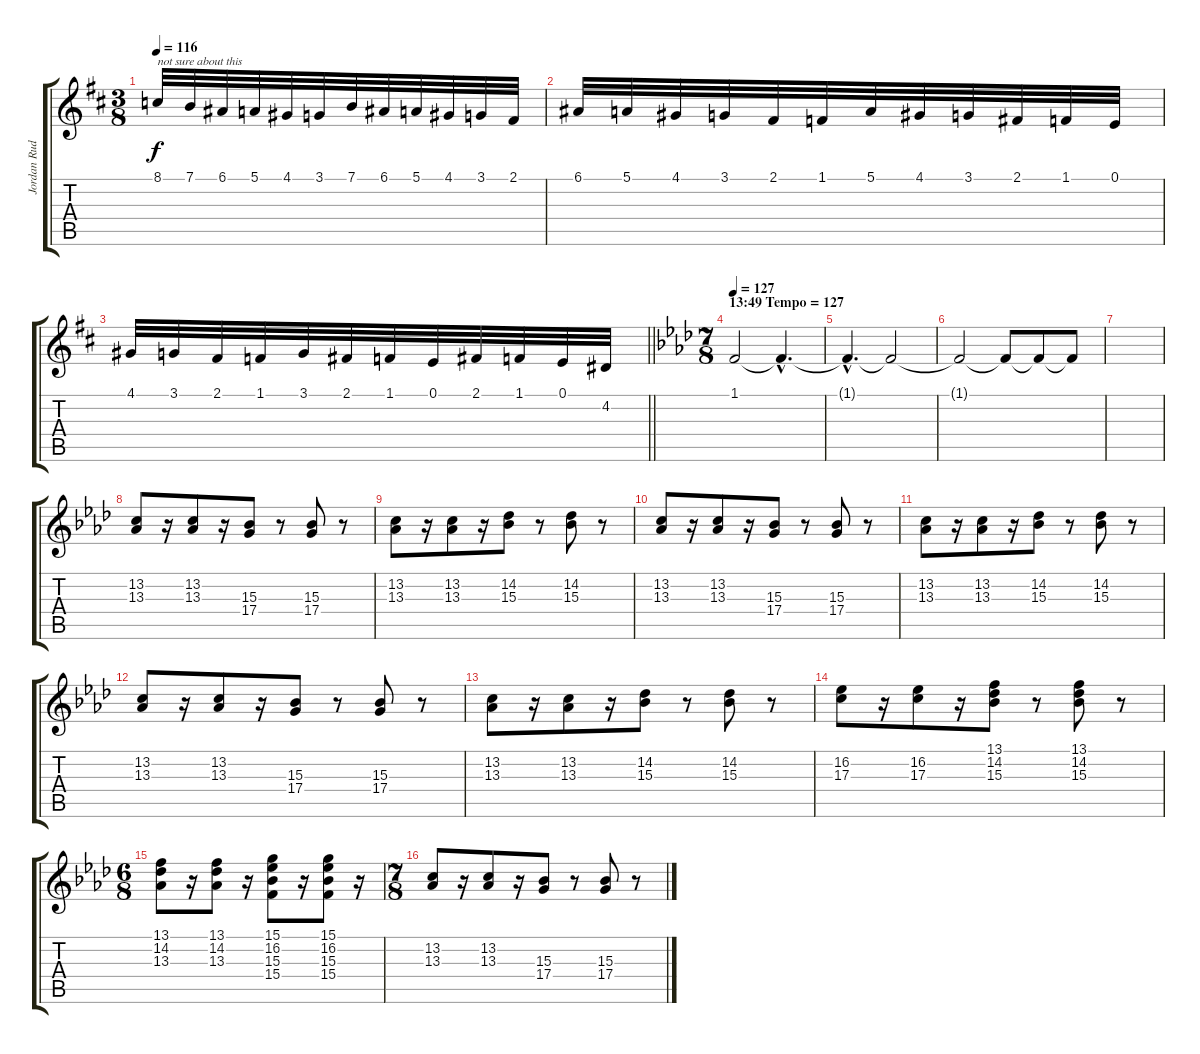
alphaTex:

\track ("Jordan Rudess - Keys" "Jordan Rud") {instrument lead2sawtooth}
\staff {score tabs}
\tuning (E4 B3 G3 D3 A2 E2) {hide}
\ts (3 8)
\tempo 116
\clef g2
\ks d
8.1.32{txt "not sure about this" dy f} 7.1.32 6.1.32 5.1.32 4.1.32 3.1.32 7.1.32 6.1.32 5.1.32 4.1.32 3.1.32 2.1.32 |
6.1.32 5.1.32 4.1.32 3.1.32 2.1.32 1.1.32 5.1.32 4.1.32 3.1.32 2.1.32 1.1.32 0.1.32 |
\barLineRight lightlight
4.1.32 3.1.32 2.1.32 1.1.32 3.1.32 2.1.32 1.1.32 0.1.32 2.1.32 1.1.32 0.1.32 4.2.32 |
\ts (7 8)
\section ("" "13:49 Tempo = 127")
\tempo 127
\ks ab
1.1.2{volume 9} 1.1{hac t}.4{d} |
1.1{hac t}.4{d} 1.1{t}.2 |
1.1{t}.2 1.1{t}.8{volume 5} 1.1{t}.8{volume 3} 1.1{t}.8{volume 1} |
|
(13.2 13.3).8{volume 11 instrument rockorgan} r.16 (13.2 13.3).8 r.16 (15.3 17.4).8 r.8 (15.3 17.4).8 r.8 |
(13.2 13.3).8 r.16 (13.2 13.3).8 r.16 (14.2 15.3).8 r.8 (14.2 15.3).8 r.8 |
(13.2 13.3).8 r.16 (13.2 13.3).8 r.16 (15.3 17.4).8 r.8 (15.3 17.4).8 r.8 |
(13.2 13.3).8 r.16 (13.2 13.3).8 r.16 (14.2 15.3).8 r.8 (14.2 15.3).8 r.8 |
(13.2 13.3).8 r.16 (13.2 13.3).8 r.16 (15.3 17.4).8 r.8 (15.3 17.4).8 r.8 |
(13.2 13.3).8 r.16 (13.2 13.3).8 r.16 (14.2 15.3).8 r.8 (14.2 15.3).8 r.8 |
(16.2 17.3).8 r.16 (16.2 17.3).8 r.16 (13.1 14.2 15.3).8 r.8 (13.1 14.2 15.3).8 r.8 |
\ts (6 8)
(13.1 14.2 13.3).8 r.16 (13.1 14.2 13.3).8 r.16 (15.1 16.2 15.3 15.4).8 r.16 (15.1 16.2 15.3 15.4).8 r.16 |
\ts (7 8)
(13.2 13.3).8 r.16 (13.2 13.3).8 r.16 (15.3 17.4).8 r.8 (15.3 17.4).8 r.8
